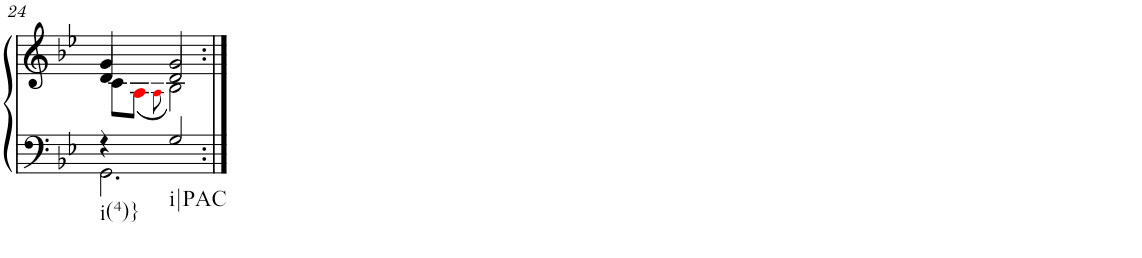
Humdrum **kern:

**kern	**kern
*part1	*part1
*staff2	*staff1
*I"unbenannt1	*
!!LO:PB:g=z
*clefF4	*clefG2
*k[b-e-]	*k[b-e-]
*M3/4	*M3/4
=24	=24
*^	*^
*	*	*	*^
!LO:TX:b:t=i(4)}	!	!	!	!
4r	2.GG\	4g/	8c\L	4d/
.	.	.	(8Ai\J	.
.	.	.	8qAi\	.
!LO:TX:b:t=i|PAC	!	!	!	!
2G/	.	2g/	2B-\)	2d/
*v	*v	*	*	*
*	*v	*v	*v
=:|!	=:|!
*-	*-
